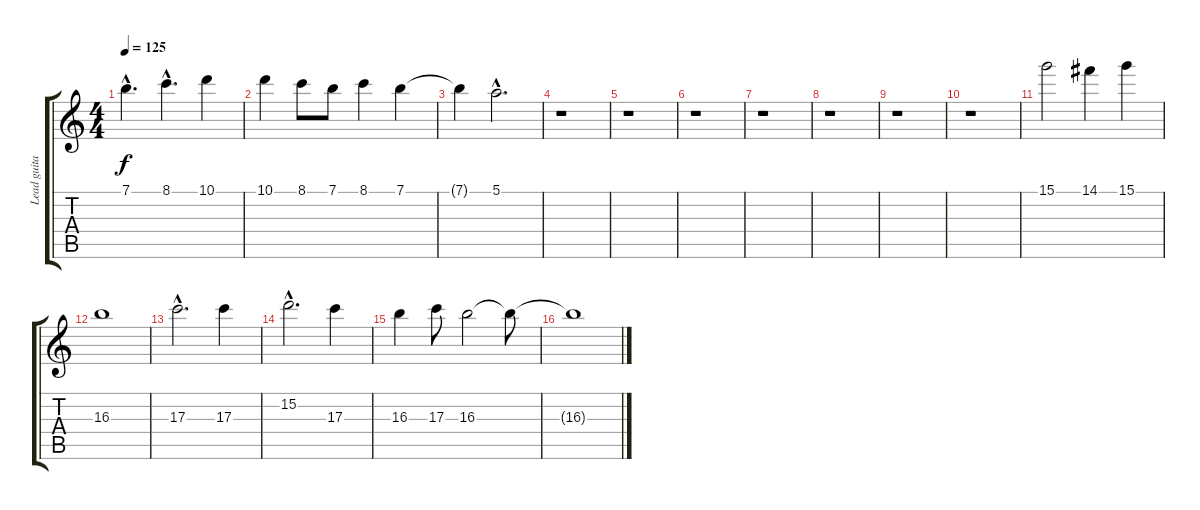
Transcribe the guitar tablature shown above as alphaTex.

\track ("Lead guitar II" "Lead guita") {instrument distortionguitar}
\staff {score tabs}
\tuning (E4 B3 G3 D3 A2 E2) {hide}
\ts (4 4)
\tempo 125
\clef g2
\ks c
7.1{hac}.4{d dy f} 8.1{hac}.4{d} 10.1.4 |
10.1.4 8.1.8 7.1.8 8.1.4 7.1.4 |
7.1{t}.4 5.1{hac}.2{d} |
r.1 |
r.1 |
r.1 |
r.1 |
r.1 |
r.1 |
r.1 |
15.1.2 14.1.4 15.1.4 |
16.3.1 |
17.3{hac}.2{d} 17.3.4 |
15.2{hac}.2{d} 17.3.4 |
16.3.4 17.3.8 16.3.2 16.3{t}.8 |
16.3{t}.1
